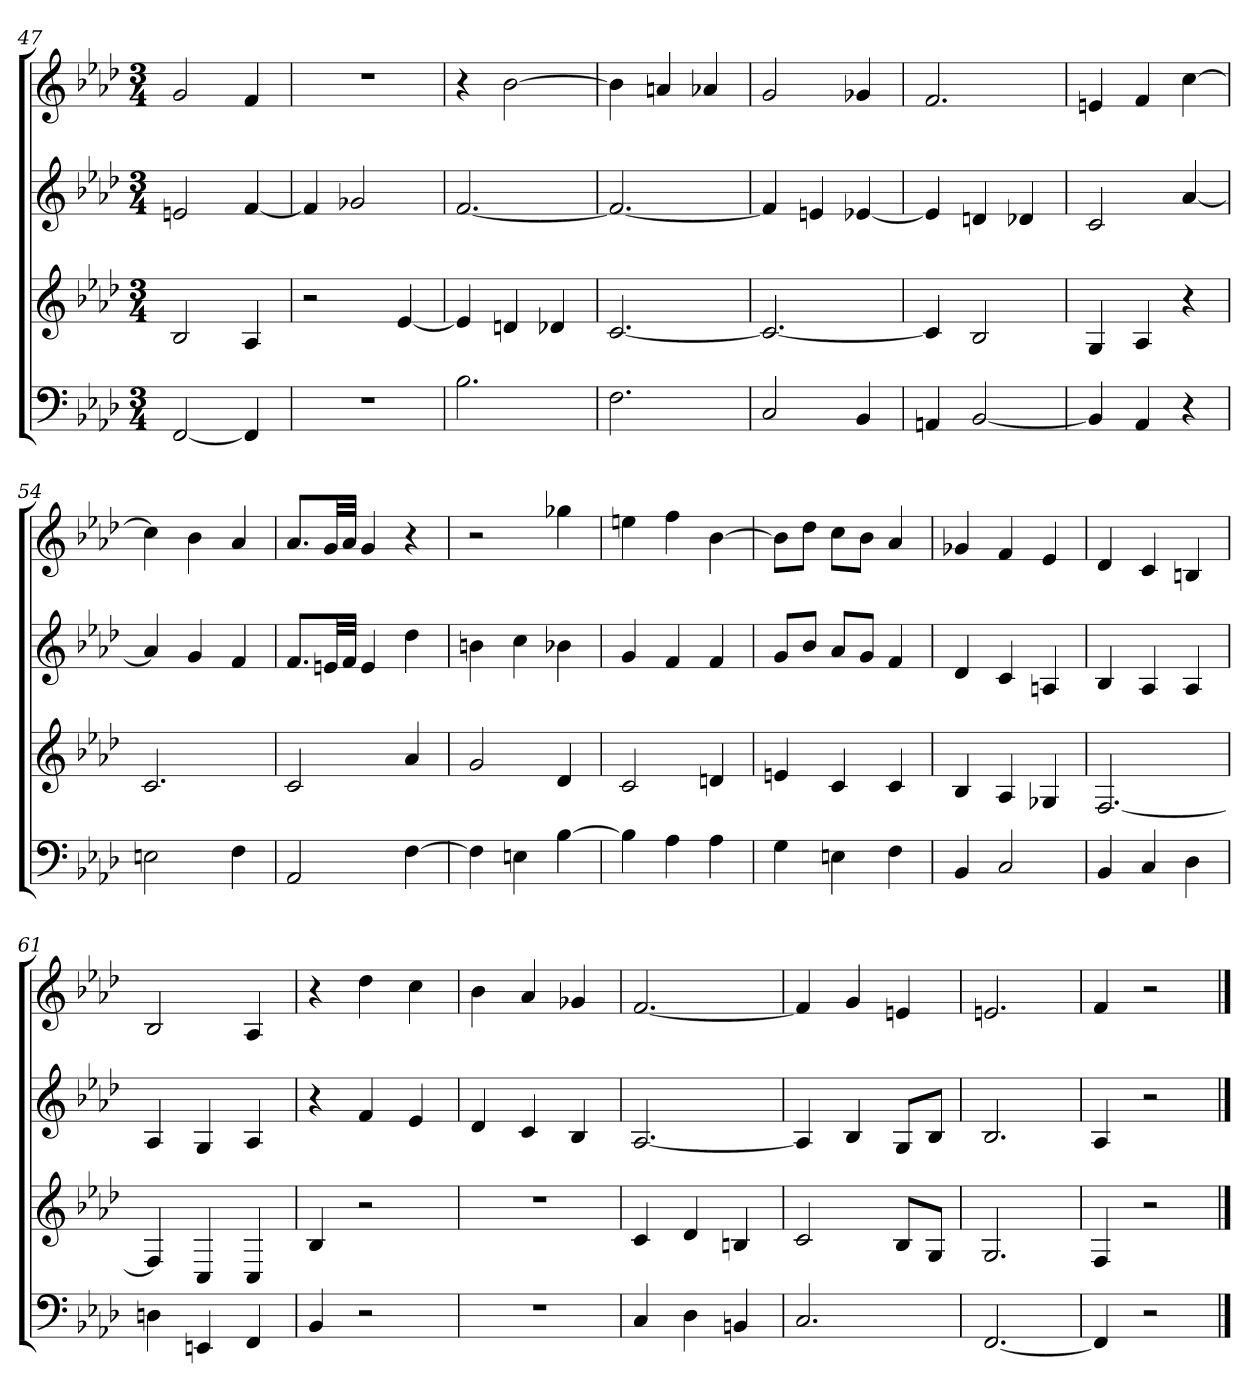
**kern	**kern	**kern	**kern
*part4	*part3	*part2	*part1
*staff4	*staff3	*staff2	*staff1
*k[b-e-a-d-]	*k[b-e-a-d-]	*k[b-e-a-d-]	*k[b-e-a-d-]
*f:	*f:	*f:	*f:
*M3/4	*M3/4	*M3/4	*M3/4
=47	=47	=47	=47
[2FF	2B-	2en	2g
4FF]	4A-	[4f	4f
=48	=48	=48	=48
2.r	2r	4f]	2.r
.	.	2g-X	.
.	[4e-	.	.
=49	=49	=49	=49
2.B-	4e-]	[2.f	4r
.	4dn	.	[2b-
.	4d-X	.	.
=50	=50	=50	=50
2.F	[2.c	2.f_	4b-]
.	.	.	4an
.	.	.	4a-X
=51	=51	=51	=51
2C	2.c_	4f]	2g
.	.	4en	.
4BB-	.	[4e-X	4g-X
=52	=52	=52	=52
4AAn	4c]	4e-]	2.f
[2BB-	2B-	4dn	.
.	.	4d-X	.
=53	=53	=53	=53
4BB-]	4G	2c	4en
4AA-	4A-	.	4f
4r	4r	[4a-	[4cc
=54	=54	=54	=54
2En	2.c	4a-]	4cc]
.	.	4g	4b-
4F	.	4f	4a-
=55	=55	=55	=55
2AA-	2c	8.fL	8.a-L
.	.	32enLL	32gLL
.	.	32fJJJ	32a-JJJ
.	.	4e	4g
[4F	4a-	4dd-	4r
=56	=56	=56	=56
4F]	2g	4bn	2r
4En	.	4cc	.
[4B-	4d-	4b-X	4gg-X
=57	=57	=57	=57
4B-]	2c	4g	4een
4A-	.	4f	4ff
4A-	4dn	4f	[4b-
=58	=58	=58	=58
4G	4en	8gL	8b-L]
.	.	8b-J	8dd-J
4En	4c	8a-L	8ccL
.	.	8gJ	8b-J
4F	4c	4f	4a-
=59	=59	=59	=59
4BB-	4B-	4d-	4g-X
2C	4A-	4c	4f
.	4G-X	4An	4e-
=60	=60	=60	=60
4BB-	[2.F	4B-	4d-
4C	.	4A-	4c
4D-	.	4A-	4Bn
=61	=61	=61	=61
4Dn	4F]	4A-	2B-
4EEn	4C	4G	.
4FF	4C	4A-	4A-
=62	=62	=62	=62
4BB-	4B-	4r	4r
2r	2r	4f	4dd-
.	.	4e-	4cc
=63	=63	=63	=63
2.r	2.r	4d-	4b-
.	.	4c	4a-
.	.	4B-	4g-X
=64	=64	=64	=64
4C	4c	[2.A-	[2.f
4D-	4d-	.	.
4BBn	4Bn	.	.
=65	=65	=65	=65
2.C	2c	4A-]	4f]
.	.	4B-	4g
.	8B-L	8GL	4en
.	8GJ	8B-J	.
=66	=66	=66	=66
[2.FF	2.G	2.B-	2.en
=67	=67	=67	=67
4FF]	4F	4A-	4f
2r	2r	2r	2r
==	==	==	==
*-	*-	*-	*-
